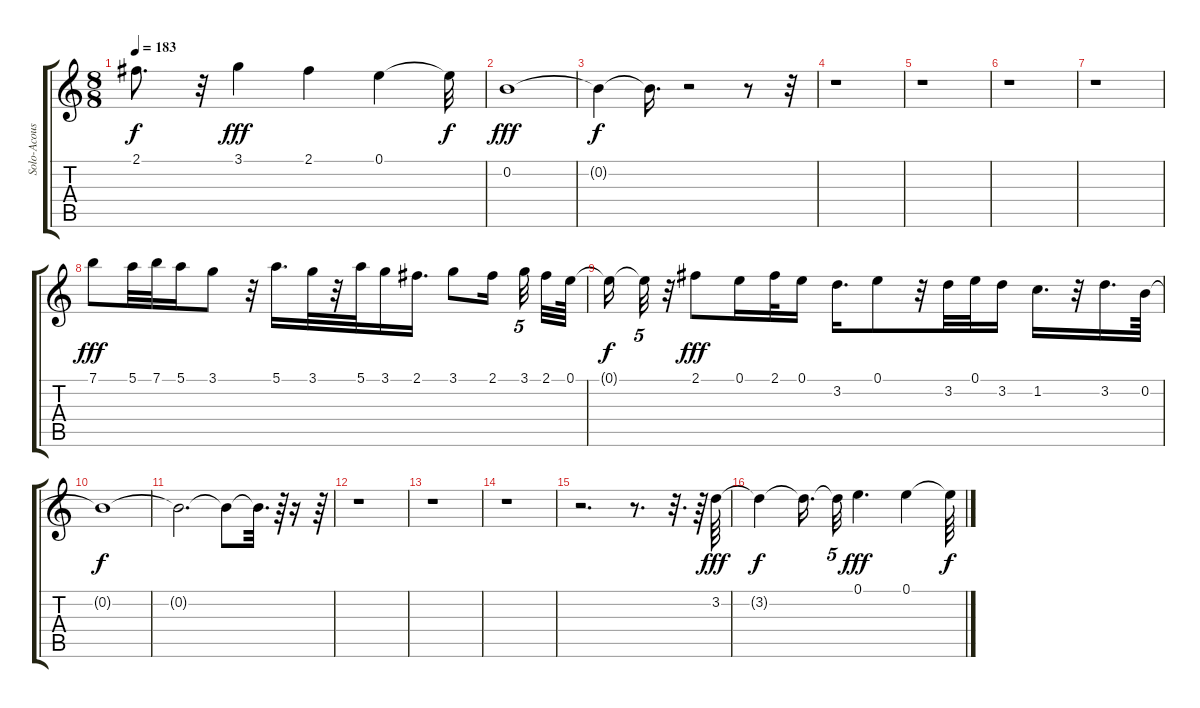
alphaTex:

\track ("Solo-Acoustic2" "Solo-Acous") {instrument acousticguitarnylon}
\staff {score tabs}
\tuning (E4 B3 G3 D3 A2 E2) {hide}
\ts (8 8)
\tempo 183
\clef g2
\ks c
2.1{t}.8{d dy f} r.32 3.1.4{dy fff} 2.1.4 0.1.4 0.1{t}.32{dy f} |
0.2.1{dy fff} |
0.2{t}.4{dy f} 0.2{t}.16{d} r.2 r.8 r.32 |
r.1 |
r.1 |
r.1 |
r.1 |
7.1.8{dy fff} 5.1.32 7.1.32 5.1.16 3.1.8 r.32 5.1.16{d} 3.1.32 r.32 5.1.32 3.1.16 2.1.16{d} 3.1.8 2.1.16{beam splitsecondary} 3.1.32{tu (5 4) beam splitsecondary} 2.1.32 0.1.64 |
0.1{t}.16{dy f} 0.1{t}.32{tu (5 4)} r.32 2.1.8{dy fff} 0.1.16 2.1.32 0.1.16 3.2.16{d} 0.1.8 r.32 3.2.32 0.1.32 3.2.16 1.2.16{d} r.32 3.2.16{d} 0.2.64 |
0.2{t}.1{dy f} |
0.2{t}.2{d} 0.2{t}.8 0.2{t}.32{d} r.64 r.16 r.64 |
r.1 |
r.1 |
r.1 |
r.2{d} r.8{d} r.32{d} r.64 3.2.64{dy fff} |
3.2{t}.4{dy f} 3.2{t}.16{d} 3.2{t}.32{tu (5 4)} 0.1.4{d dy fff} 0.1.4 0.1{t}.64{dy f}
